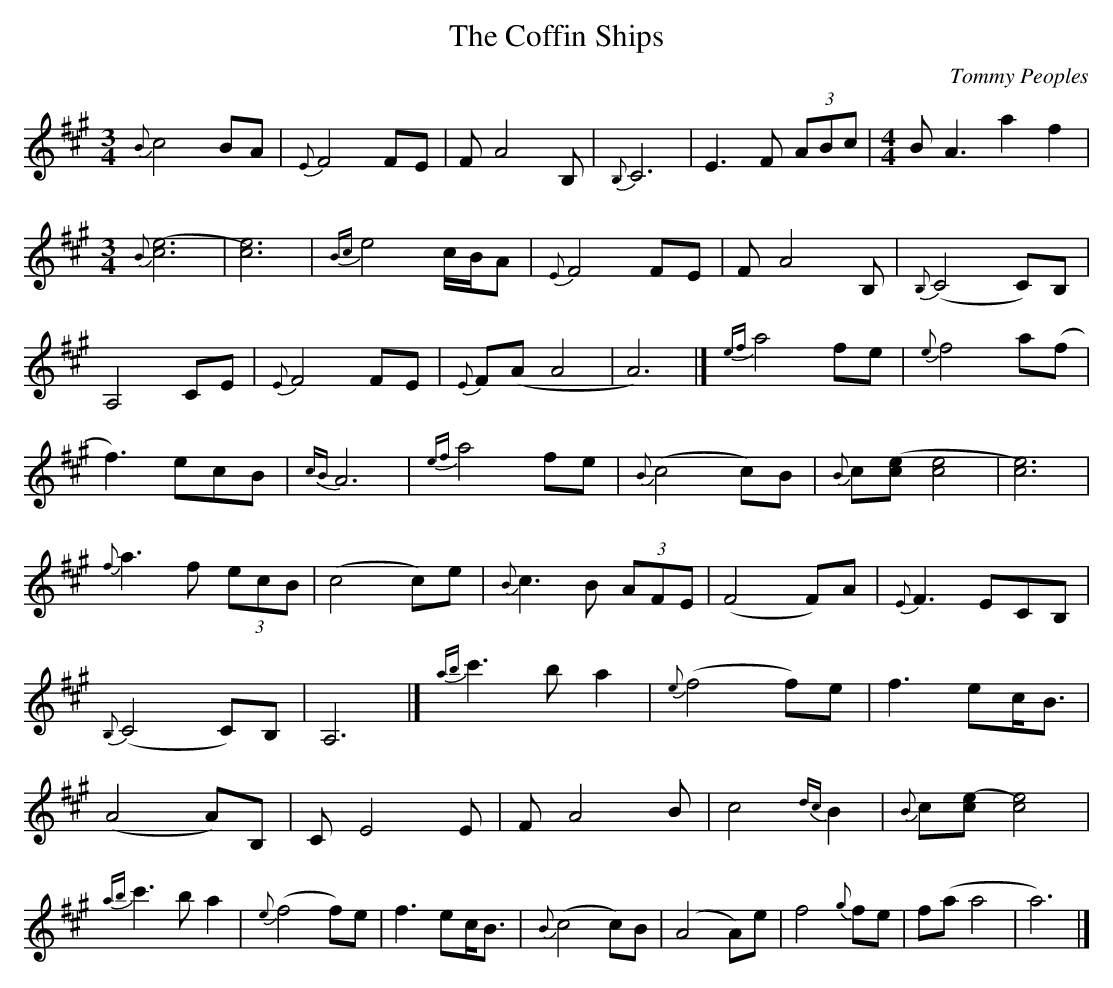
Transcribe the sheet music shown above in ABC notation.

X:1
T:The Coffin Ships
M:3/4
L:1/8
C:Tommy Peoples
K:A
{B}c4 BA|{E}F4 FE|F A4 B,|{B,}C6|E3F (3ABc|\
M:4/4
BA3 a2f2|\
M:3/4
{B}[c6(e6]|[c6)e6]|{Bc}e4 c/B/A|{E}F4 FE|F A4 B,|\
{B,}(C4 C)B,|A,4 CE|{E}F4 FE|{E}F(A A4|A6)|]\
{ef}a4 fe|{e}f4 a(f|f3) ecB|{cB}A6|{ef}a4 fe|\
{B}(c4 c)B|{B}c[c(e] [c4e4]|[c6)e6]|\
{f}a3f (3ecB|(c4 c)e|{B}c3B (3AFE|(F4 F)A|\
{E}F3 ECB,|{B,}(C4 C)B,|A,6|]{ab}c'3b a2|\
{e}(f4 f)e|f3 ec<B|(A4 A)B,|C E4 E|F A4 B|\
c4 {dc}B2|{B}c[c(e] [c4)e4]|{ab}c'3b a2|\
{e}(f4 f)e|f3 ec<B|{B}(c4 c)B|(A4 A)e|\
f4 {g}fe|f(a a4|a6)|]
